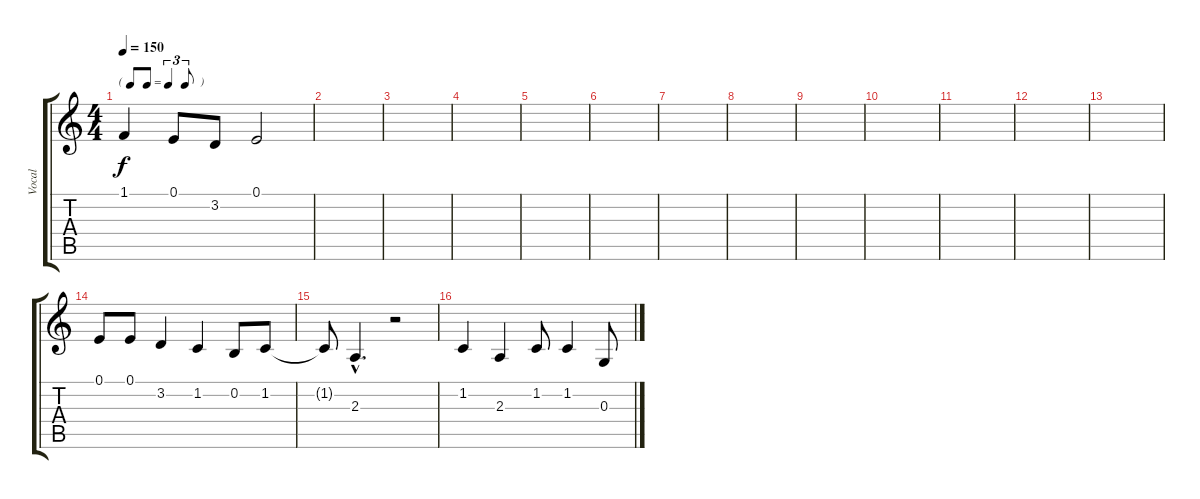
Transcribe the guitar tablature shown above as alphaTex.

\track ("Vocal" "Vocal") {instrument lead6voice}
\staff {score tabs}
\tuning (E4 B3 G3 D3 A2 E2) {hide}
\ts (4 4)
\tf triplet8th
\tempo 150
\clef g2
\ks c
1.1{t}.4{dy f} 0.1.8 3.2.8 0.1.2 |
|
|
|
|
|
|
|
|
|
|
|
|
0.1.8 0.1.8 3.2.4 1.2.4 0.2.8 1.2.8 |
1.2{t}.8 2.3{hac}.4{d} r.2 |
1.2.4 2.3.4 1.2.8 1.2.4 0.3.8
